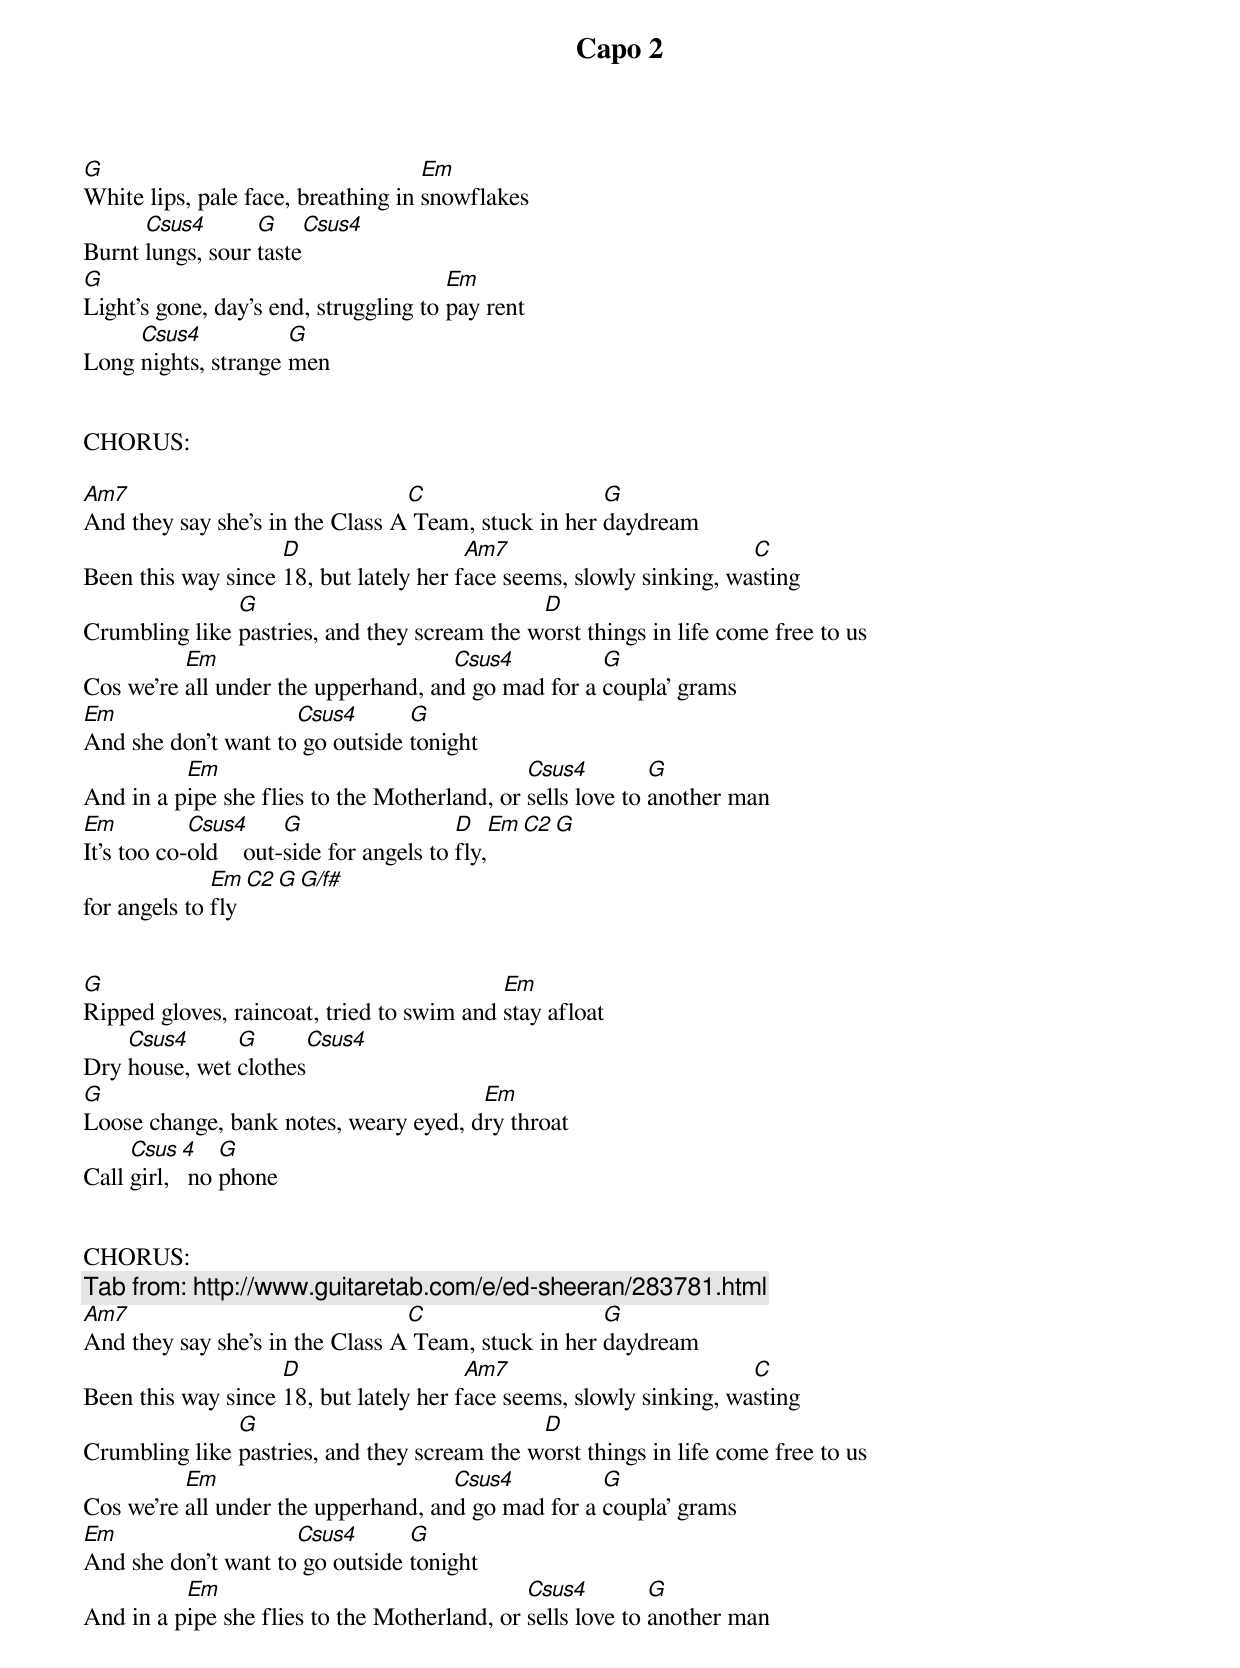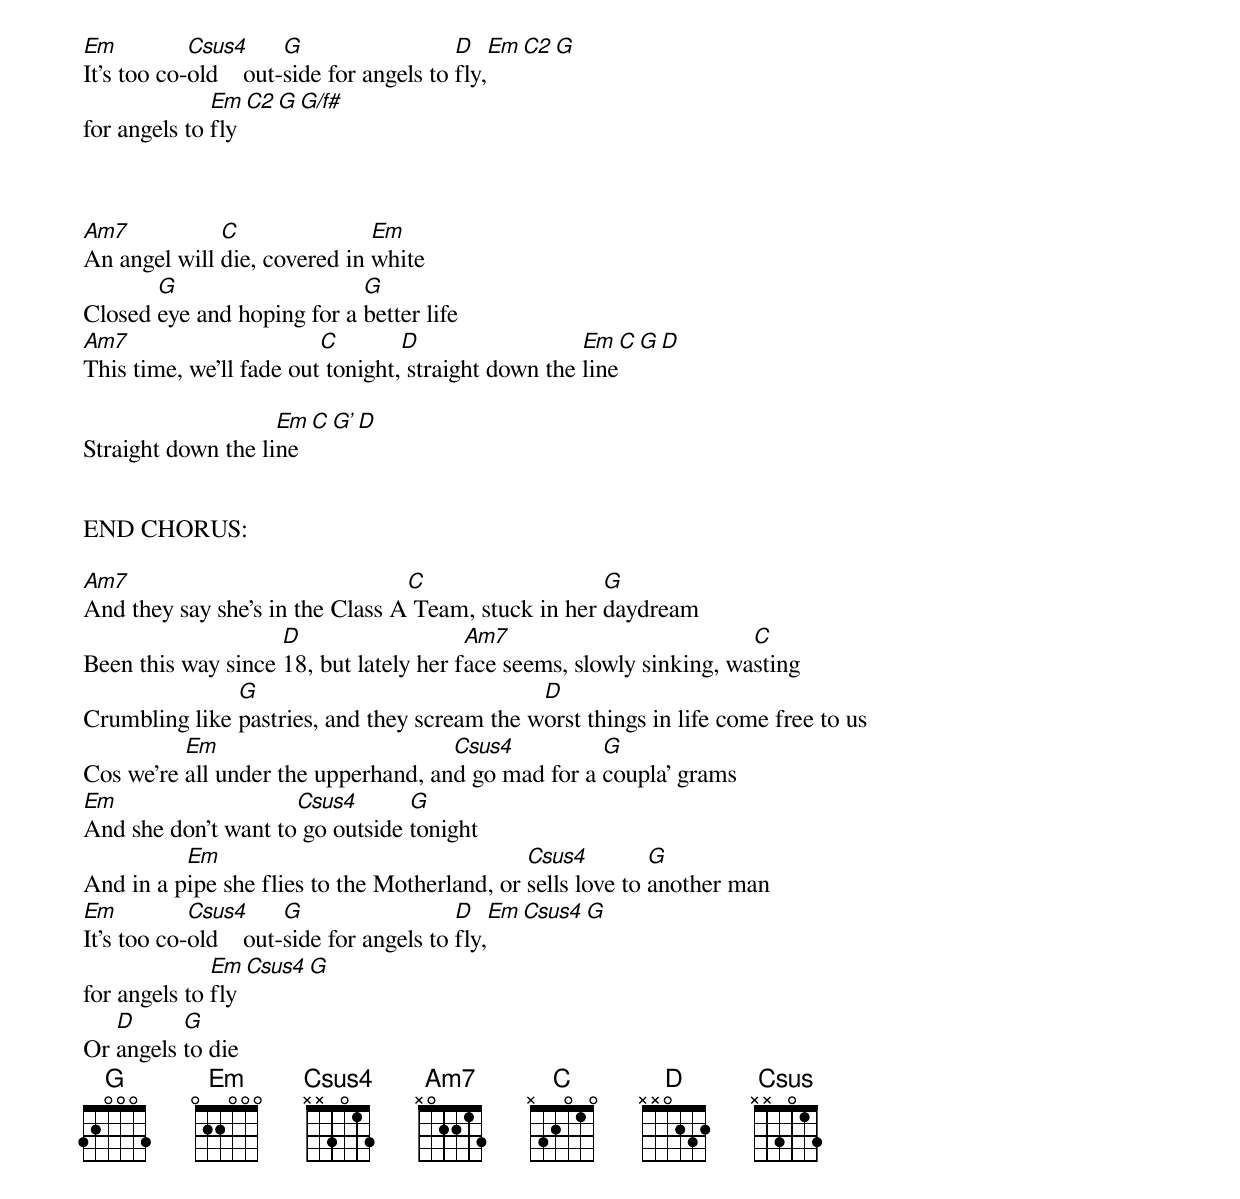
Capo 2


G                                   Em
White lips, pale face, breathing in snowflakes
      Csus4       G        Csus4
Burnt lungs, sour taste
G                                      Em
Light’s gone, day’s end, struggling to pay rent
     Csus4           G
Long nights, strange men


CHORUS:

Am7                              C                   G
And they say she’s in the Class A Team, stuck in her daydream
                    D                   Am7                          C
Been this way since 18, but lately her face seems, slowly sinking, wasting
               G                              D
Crumbling like pastries, and they scream the worst things in life come free to us
          Em                         Csus4          G
Cos we’re all under the upperhand, and go mad for a coupla' grams
Em                   Csus4       G
And she don’t want to go outside tonight
          Em                                  Csus4         G
And in a pipe she flies to the Motherland, or sells love to another man
Em          Csus4      G                  D      Em  C2  G
It’s too co-old    out-side for angels to fly,
              Em   C2   G    G/f#
for angels to fly


G                                          Em
Ripped gloves, raincoat, tried to swim and stay afloat
    Csus4      G        Csus4
Dry house, wet clothes
G                                      Em
Loose change, bank notes, weary eyed, dry throat
     Csus 4   G
Call girl, no phone


CHORUS:
[ Tab from: http://www.guitaretab.com/e/ed-sheeran/283781.html ]
Am7                              C                   G
And they say she’s in the Class A Team, stuck in her daydream
                    D                   Am7                          C
Been this way since 18, but lately her face seems, slowly sinking, wasting
               G                              D
Crumbling like pastries, and they scream the worst things in life come free to us
          Em                         Csus4          G
Cos we’re all under the upperhand, and go mad for a coupla' grams
Em                   Csus4       G
And she don’t want to go outside tonight
          Em                                  Csus4         G
And in a pipe she flies to the Motherland, or sells love to another man
Em          Csus4      G                  D      Em  C2  G
It’s too co-old    out-side for angels to fly,
              Em   C2   G    G/f#
for angels to fly



Am7           C               Em
An angel will die, covered in white
       G                    G
Closed eye and hoping for a better life
Am7                      C        D                  Em   C   G  D
This time, we’ll fade out tonight, straight down the line

                    Em   C  G’  D
Straight down the line


END CHORUS:

Am7                              C                   G
And they say she’s in the Class A Team, stuck in her daydream
                    D                   Am7                          C
Been this way since 18, but lately her face seems, slowly sinking, wasting
               G                              D
Crumbling like pastries, and they scream the worst things in life come free to us
          Em                         Csus4          G
Cos we’re all under the upperhand, and go mad for a coupla' grams
Em                   Csus4       G
And she don’t want to go outside tonight
          Em                                  Csus4         G
And in a pipe she flies to the Motherland, or sells love to another man
Em          Csus4      G                  D      Em  Csus4  G
It’s too co-old    out-side for angels to fly,
              Em   Csus4   G
for angels to fly
   D      G
Or angels to die
